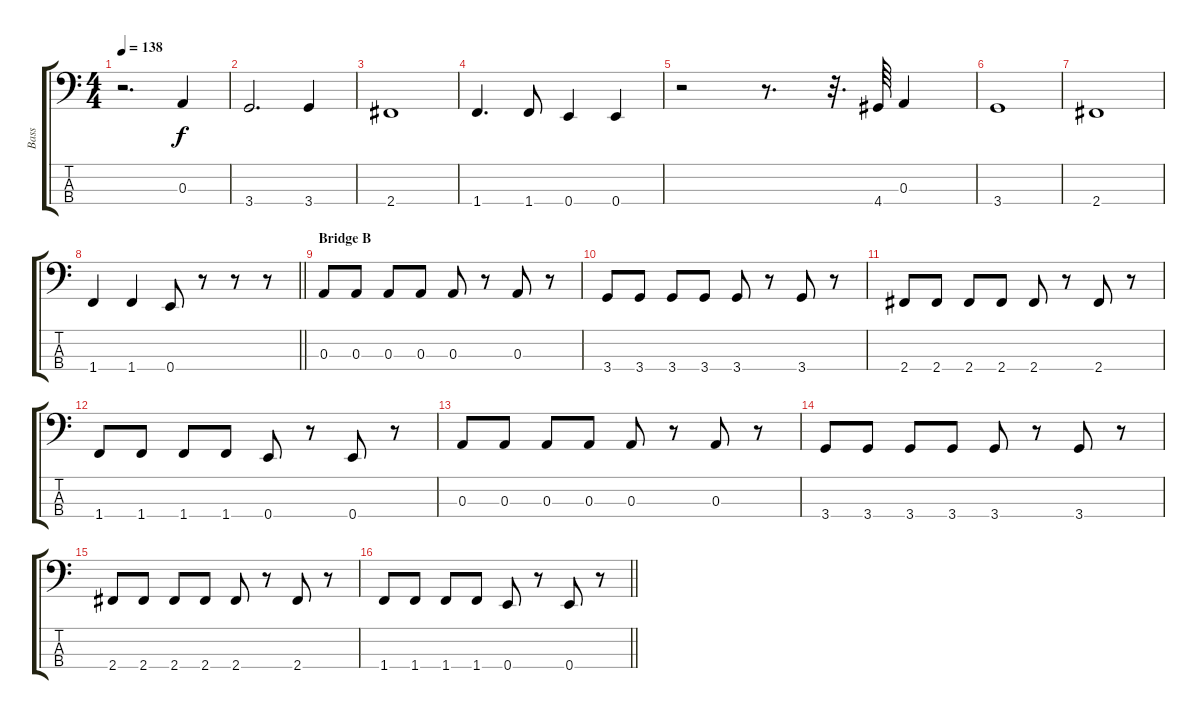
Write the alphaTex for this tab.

\track ("Bass" "Bass") {instrument electricbassfinger}
\staff {score tabs}
\tuning (G2 D2 A1 E1) {hide}
\ts (4 4)
\tempo 138
\clef f4
\ks c
r.2{d dy f} 0.3.4 |
3.4.2{d} 3.4.4 |
2.4.1 |
1.4.4{d} 1.4.8 0.4.4 0.4.4 |
r.2 r.8{d} r.32{d} 4.4.64 0.3.4 |
3.4.1 |
2.4.1 |
\barLineRight lightlight
1.4.4 1.4.4 0.4.8 r.8 r.8 r.8 |
\section ("" "Bridge B")
0.3.8 0.3.8 0.3.8 0.3.8 0.3.8 r.8 0.3.8 r.8 |
3.4.8 3.4.8 3.4.8 3.4.8 3.4.8 r.8 3.4.8 r.8 |
2.4.8 2.4.8 2.4.8 2.4.8 2.4.8 r.8 2.4.8 r.8 |
1.4.8 1.4.8 1.4.8 1.4.8 0.4.8 r.8 0.4.8 r.8 |
0.3.8 0.3.8 0.3.8 0.3.8 0.3.8 r.8 0.3.8 r.8 |
3.4.8 3.4.8 3.4.8 3.4.8 3.4.8 r.8 3.4.8 r.8 |
2.4.8 2.4.8 2.4.8 2.4.8 2.4.8 r.8 2.4.8 r.8 |
\barLineRight lightlight
1.4.8 1.4.8 1.4.8 1.4.8 0.4.8 r.8 0.4.8 r.8
